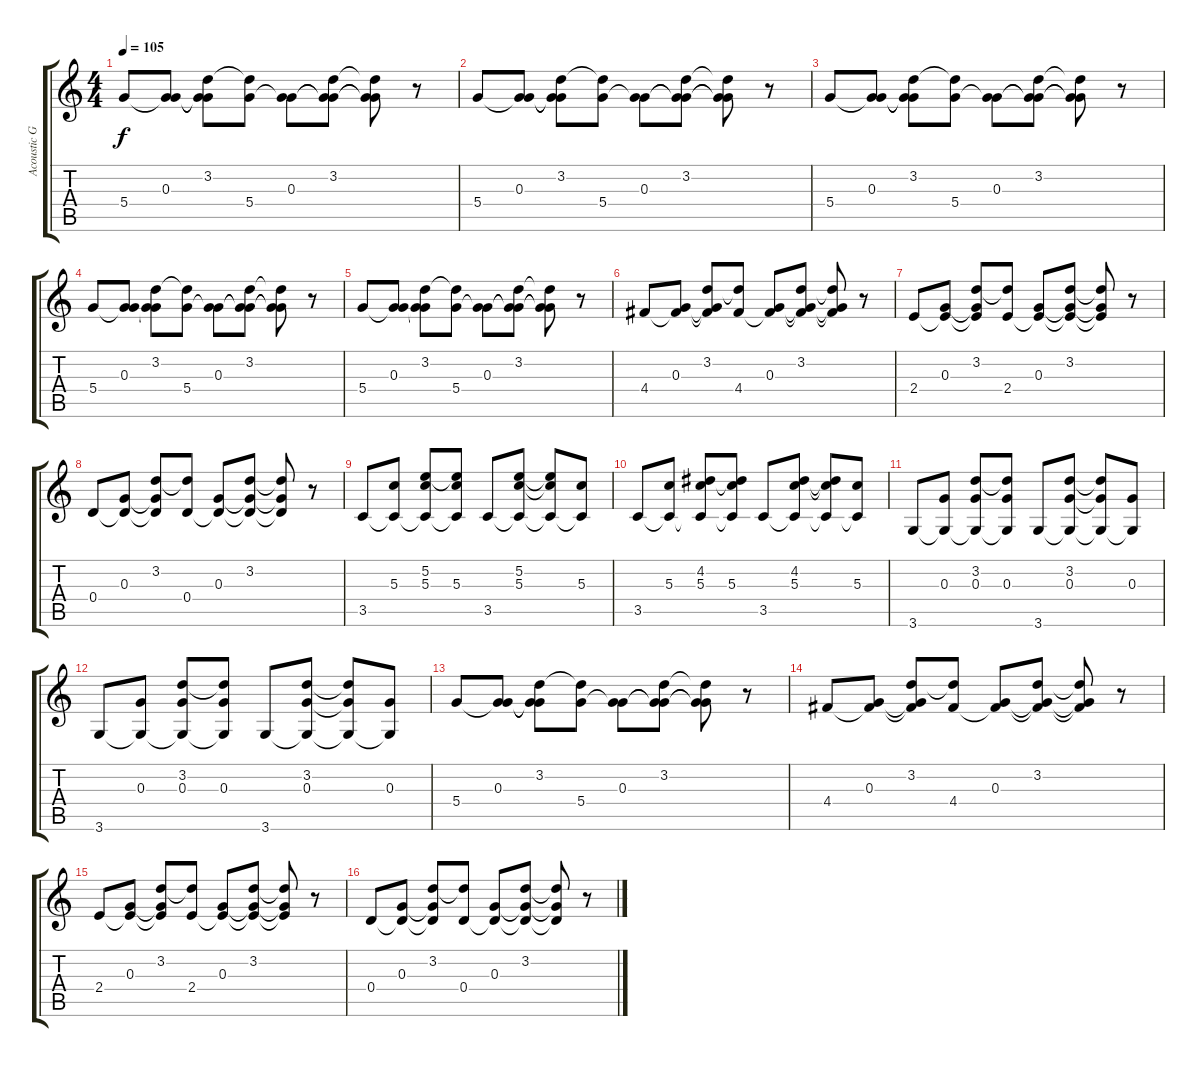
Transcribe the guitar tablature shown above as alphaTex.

\track ("Acoustic Guitar" "Acoustic G") {instrument acousticguitarnylon}
\staff {score tabs}
\tuning (E4 B3 G3 D3 A2 E2) {hide}
\ts (4 4)
\tempo 105
\clef g2
\ks c
5.4.8{dy f instrument acousticguitarnylon} (0.3 5.4{t}).8 (3.2 0.3{t} 5.4{t}).8 (3.2{t} 5.4).8 (0.3 5.4{t}).8 (3.2 0.3{t} 5.4{t}).8 (3.2{t} 0.3{t} 5.4{t}).8 r.8 |
5.4.8 (0.3 5.4{t}).8 (3.2 0.3{t} 5.4{t}).8 (3.2{t} 5.4).8 (0.3 5.4{t}).8 (3.2 0.3{t} 5.4{t}).8 (3.2{t} 0.3{t} 5.4{t}).8 r.8 |
5.4.8 (0.3 5.4{t}).8 (3.2 0.3{t} 5.4{t}).8 (3.2{t} 5.4).8 (0.3 5.4{t}).8 (3.2 0.3{t} 5.4{t}).8 (3.2{t} 0.3{t} 5.4{t}).8 r.8 |
5.4.8 (0.3 5.4{t}).8 (3.2 0.3{t} 5.4{t}).8 (3.2{t} 5.4).8 (0.3 5.4{t}).8 (3.2 0.3{t} 5.4{t}).8 (3.2{t} 0.3{t} 5.4{t}).8 r.8 |
5.4.8 (0.3 5.4{t}).8 (3.2 0.3{t} 5.4{t}).8 (3.2{t} 5.4).8 (0.3 5.4{t}).8 (3.2 0.3{t} 5.4{t}).8 (3.2{t} 0.3{t} 5.4{t}).8 r.8 |
4.4.8 (0.3 4.4{t}).8 (3.2 0.3{t} 4.4{t}).8 (3.2{t} 4.4).8 (0.3 4.4{t}).8 (3.2 0.3{t} 4.4{t}).8 (3.2{t} 0.3{t} 4.4{t}).8 r.8 |
2.4.8 (0.3 2.4{t}).8 (3.2 0.3{t} 2.4{t}).8 (3.2{t} 2.4).8 (0.3 2.4{t}).8 (3.2 0.3{t} 2.4{t}).8 (3.2{t} 0.3{t} 2.4{t}).8 r.8 |
0.4.8 (0.3 0.4{t}).8 (3.2 0.3{t} 0.4{t}).8 (3.2{t} 0.4).8 (0.3 0.4{t}).8 (3.2 0.3{t} 0.4{t}).8 (3.2{t} 0.3{t} 0.4{t}).8 r.8 |
3.5.8 (5.3 3.5{t}).8 (5.2 5.3 3.5{t}).8 (5.2{t} 5.3 3.5{t}).8 3.5.8 (5.2 5.3 3.5{t}).8 (5.2{t} 5.3{t} 3.5{t}).8 (5.3 3.5{t}).8 |
3.5.8 (5.3 3.5{t}).8 (4.2 5.3 3.5{t}).8 (4.2{t} 5.3 3.5{t}).8 3.5.8 (4.2 5.3 3.5{t}).8 (4.2{t} 5.3{t} 3.5{t}).8 (5.3 3.5{t}).8 |
3.6.8 (0.3 3.6{t}).8 (3.2 0.3 3.6{t}).8 (3.2{t} 0.3 3.6{t}).8 3.6.8 (3.2 0.3 3.6{t}).8 (3.2{t} 0.3{t} 3.6{t}).8 (0.3 3.6{t}).8 |
3.6.8 (0.3 3.6{t}).8 (3.2 0.3 3.6{t}).8 (3.2{t} 0.3 3.6{t}).8 3.6.8 (3.2 0.3 3.6{t}).8 (3.2{t} 0.3{t} 3.6{t}).8 (0.3 3.6{t}).8 |
5.4.8 (0.3 5.4{t}).8 (3.2 0.3{t} 5.4{t}).8 (3.2{t} 5.4).8 (0.3 5.4{t}).8 (3.2 0.3{t} 5.4{t}).8 (3.2{t} 0.3{t} 5.4{t}).8 r.8 |
4.4.8 (0.3 4.4{t}).8 (3.2 0.3{t} 4.4{t}).8 (3.2{t} 4.4).8 (0.3 4.4{t}).8 (3.2 0.3{t} 4.4{t}).8 (3.2{t} 0.3{t} 4.4{t}).8 r.8 |
2.4.8 (0.3 2.4{t}).8 (3.2 0.3{t} 2.4{t}).8 (3.2{t} 2.4).8 (0.3 2.4{t}).8 (3.2 0.3{t} 2.4{t}).8 (3.2{t} 0.3{t} 2.4{t}).8 r.8 |
0.4.8 (0.3 0.4{t}).8 (3.2 0.3{t} 0.4{t}).8 (3.2{t} 0.4).8 (0.3 0.4{t}).8 (3.2 0.3{t} 0.4{t}).8 (3.2{t} 0.3{t} 0.4{t}).8 r.8
